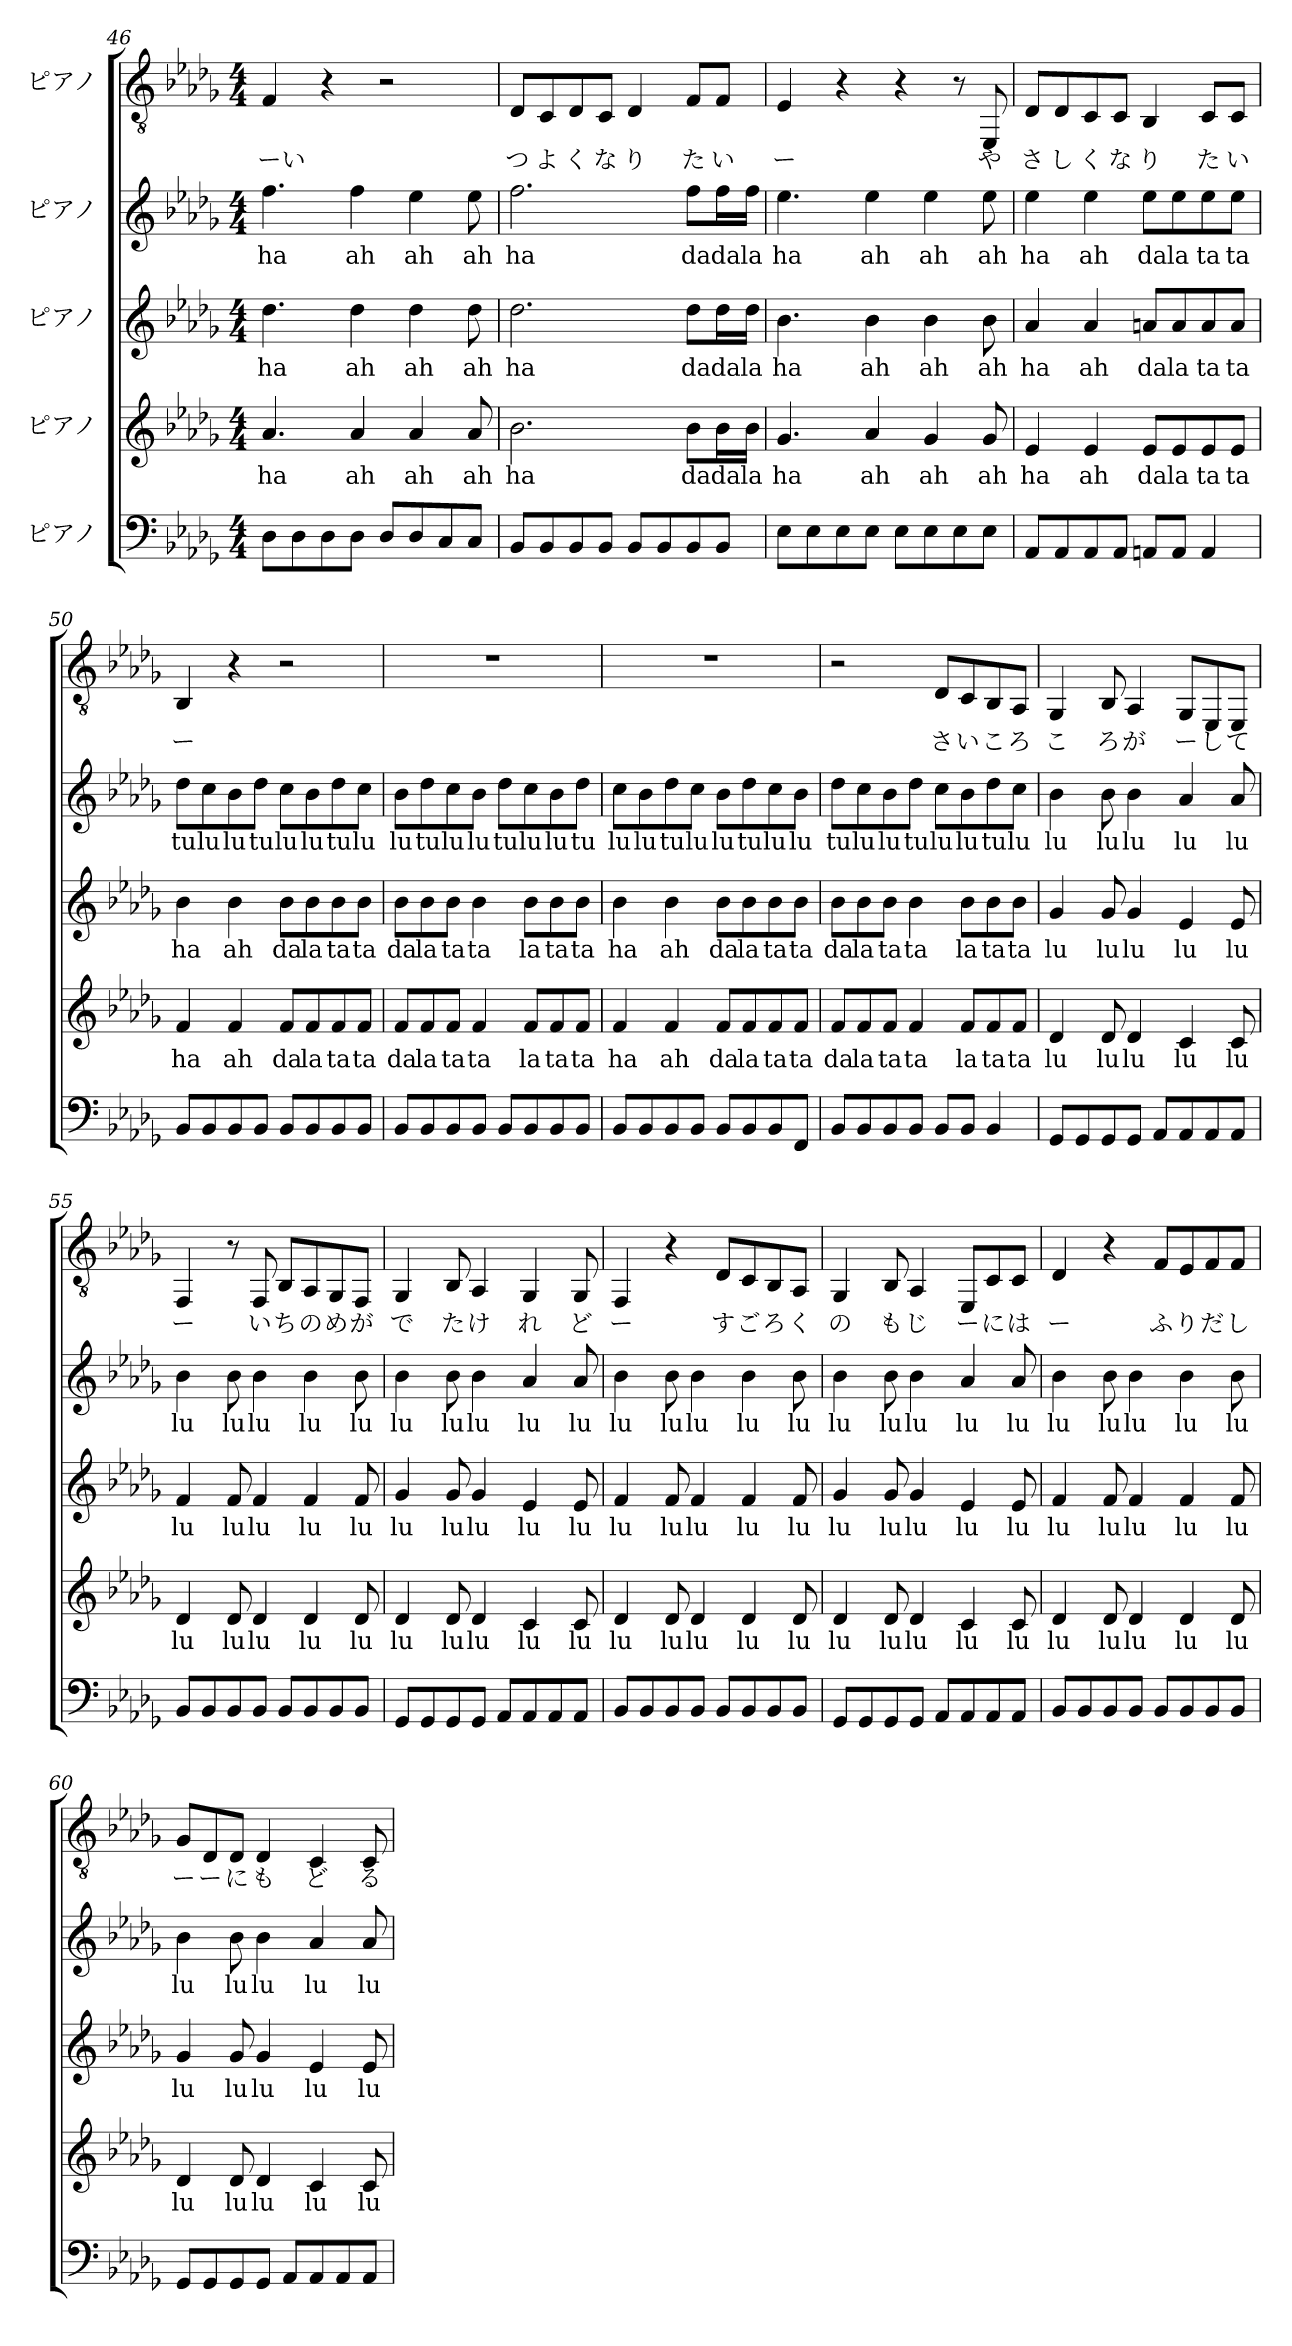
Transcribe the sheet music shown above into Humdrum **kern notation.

**kern	**kern	**text	**kern	**text	**kern	**text	**kern	**text
*part5	*part4	*part4	*part3	*part3	*part2	*part2	*part1	*part1
*staff5	*staff4	*staff4	*staff3	*staff3	*staff2	*staff2	*staff1	*staff1
*I"ピアノ	*I"ピアノ	*	*I"ピアノ	*	*I"ピアノ	*	*I"ピアノ	*
*clefF4	*clefG2	*	*clefG2	*	*clefG2	*	*clefGv2	*
*k[b-e-a-d-g-]	*k[b-e-a-d-g-]	*	*k[b-e-a-d-g-]	*	*k[b-e-a-d-g-]	*	*k[b-e-a-d-g-]	*
*M4/4	*M4/4	*	*M4/4	*	*M4/4	*	*M4/4	*
=46	=46	=46	=46	=46	=46	=46	=46	=46
8D-L	4.a-	ha	4.dd-	ha	4.ff	ha	4F	ーい
8D-	.	.	.	.	.	.	.	.
8D-	.	.	.	.	.	.	4r	.
8D-J	4a-	ah	4dd-	ah	4ff	ah	.	.
8D-L	.	.	.	.	.	.	2r	.
8D-	4a-	ah	4dd-	ah	4ee-	ah	.	.
8C	.	.	.	.	.	.	.	.
8CJ	8a-	ah	8dd-	ah	8ee-	ah	.	.
=47	=47	=47	=47	=47	=47	=47	=47	=47
8BB-L	2.b-	ha	2.dd-	ha	2.ff	ha	8D-L	つ
8BB-	.	.	.	.	.	.	8C	よ
8BB-	.	.	.	.	.	.	8D-	く
8BB-J	.	.	.	.	.	.	8CJ	な
8BB-L	.	.	.	.	.	.	4D-	り
8BB-	.	.	.	.	.	.	.	.
8BB-	8b-L	da	8dd-L	da	8ffL	da	8FL	た
8BB-J	16b-L	da	16dd-L	da	16ffL	da	8FJ	い
.	16b-JJ	la	16dd-JJ	la	16ffJJ	la	.	.
=48	=48	=48	=48	=48	=48	=48	=48	=48
8E-L	4.g-	ha	4.b-	ha	4.ee-	ha	4E-	ー
8E-	.	.	.	.	.	.	.	.
8E-	.	.	.	.	.	.	4r	.
8E-J	4a-	ah	4b-	ah	4ee-	ah	.	.
8E-L	.	.	.	.	.	.	4r	.
8E-	4g-	ah	4b-	ah	4ee-	ah	.	.
8E-	.	.	.	.	.	.	8r	.
8E-J	8g-	ah	8b-	ah	8ee-	ah	8EE-	や
=49	=49	=49	=49	=49	=49	=49	=49	=49
8AA-L	4e-	ha	4a-	ha	4ee-	ha	8D-L	さ
8AA-	.	.	.	.	.	.	8D-	し
8AA-	4e-	ah	4a-	ah	4ee-	ah	8C	く
8AA-J	.	.	.	.	.	.	8CJ	な
8AAnL	8e-L	da	8anL	da	8ee-L	da	4BB-	り
8AAJ	8e-	la	8a	la	8ee-	la	.	.
4AA	8e-	ta	8a	ta	8ee-	ta	8CL	た
.	8e-J	ta	8aJ	ta	8ee-J	ta	8CJ	い
=50	=50	=50	=50	=50	=50	=50	=50	=50
8BB-L	4f	ha	4b-	ha	8dd-L	tu	4BB-	ー
8BB-	.	.	.	.	8cc	lu	.	.
8BB-	4f	ah	4b-	ah	8b-	lu	4r	.
8BB-J	.	.	.	.	8dd-J	tu	.	.
8BB-L	8fL	da	8b-L	da	8ccL	lu	2r	.
8BB-	8f	la	8b-	la	8b-	lu	.	.
8BB-	8f	ta	8b-	ta	8dd-	tu	.	.
8BB-J	8fJ	ta	8b-J	ta	8ccJ	lu	.	.
=51	=51	=51	=51	=51	=51	=51	=51	=51
8BB-L	8fL	da	8b-L	da	8b-L	lu	1r	.
8BB-	8f	la	8b-	la	8dd-	tu	.	.
8BB-	8fJ	ta	8b-J	ta	8cc	lu	.	.
8BB-J	4f	ta	4b-	ta	8b-J	lu	.	.
8BB-L	.	.	.	.	8dd-L	tu	.	.
8BB-	8fL	la	8b-L	la	8cc	lu	.	.
8BB-	8f	ta	8b-	ta	8b-	lu	.	.
8BB-J	8fJ	ta	8b-J	ta	8dd-J	tu	.	.
=52	=52	=52	=52	=52	=52	=52	=52	=52
8BB-L	4f	ha	4b-	ha	8ccL	lu	1r	.
8BB-	.	.	.	.	8b-	lu	.	.
8BB-	4f	ah	4b-	ah	8dd-	tu	.	.
8BB-J	.	.	.	.	8ccJ	lu	.	.
8BB-L	8fL	da	8b-L	da	8b-L	lu	.	.
8BB-	8f	la	8b-	la	8dd-	tu	.	.
8BB-	8f	ta	8b-	ta	8cc	lu	.	.
8FFJ	8fJ	ta	8b-J	ta	8b-J	lu	.	.
=53	=53	=53	=53	=53	=53	=53	=53	=53
8BB-L	8fL	da	8b-L	da	8dd-L	tu	2r	.
8BB-	8f	la	8b-	la	8cc	lu	.	.
8BB-	8fJ	ta	8b-J	ta	8b-	lu	.	.
8BB-J	4f	ta	4b-	ta	8dd-J	tu	.	.
8BB-L	.	.	.	.	8ccL	lu	8D-L	さ
8BB-J	8fL	la	8b-L	la	8b-	lu	8C	い
4BB-	8f	ta	8b-	ta	8dd-	tu	8BB-	こ
.	8fJ	ta	8b-J	ta	8ccJ	lu	8AA-J	ろ
=54	=54	=54	=54	=54	=54	=54	=54	=54
8GG-L	4d-	lu	4g-	lu	4b-	lu	4GG-	こ
8GG-	.	.	.	.	.	.	.	.
8GG-	8d-	lu	8g-	lu	8b-	lu	8BB-	ろ
8GG-J	4d-	lu	4g-	lu	4b-	lu	4AA-	が
8AA-L	.	.	.	.	.	.	.	.
8AA-	4c	lu	4e-	lu	4a-	lu	8GG-L	ー
8AA-	.	.	.	.	.	.	8EE-	し
8AA-J	8c	lu	8e-	lu	8a-	lu	8EE-J	て
=55	=55	=55	=55	=55	=55	=55	=55	=55
8BB-L	4d-	lu	4f	lu	4b-	lu	4FF	ー
8BB-	.	.	.	.	.	.	.	.
8BB-	8d-	lu	8f	lu	8b-	lu	8r	.
8BB-J	4d-	lu	4f	lu	4b-	lu	8FF	い
8BB-L	.	.	.	.	.	.	8BB-L	ち
8BB-	4d-	lu	4f	lu	4b-	lu	8AA-	の
8BB-	.	.	.	.	.	.	8GG-	め
8BB-J	8d-	lu	8f	lu	8b-	lu	8FFJ	が
=56	=56	=56	=56	=56	=56	=56	=56	=56
8GG-L	4d-	lu	4g-	lu	4b-	lu	4GG-	で
8GG-	.	.	.	.	.	.	.	.
8GG-	8d-	lu	8g-	lu	8b-	lu	8BB-	た
8GG-J	4d-	lu	4g-	lu	4b-	lu	4AA-	け
8AA-L	.	.	.	.	.	.	.	.
8AA-	4c	lu	4e-	lu	4a-	lu	4GG-	れ
8AA-	.	.	.	.	.	.	.	.
8AA-J	8c	lu	8e-	lu	8a-	lu	8GG-	ど
=57	=57	=57	=57	=57	=57	=57	=57	=57
8BB-L	4d-	lu	4f	lu	4b-	lu	4FF	ー
8BB-	.	.	.	.	.	.	.	.
8BB-	8d-	lu	8f	lu	8b-	lu	4r	.
8BB-J	4d-	lu	4f	lu	4b-	lu	.	.
8BB-L	.	.	.	.	.	.	8D-L	す
8BB-	4d-	lu	4f	lu	4b-	lu	8C	ご
8BB-	.	.	.	.	.	.	8BB-	ろ
8BB-J	8d-	lu	8f	lu	8b-	lu	8AA-J	く
=58	=58	=58	=58	=58	=58	=58	=58	=58
8GG-L	4d-	lu	4g-	lu	4b-	lu	4GG-	の
8GG-	.	.	.	.	.	.	.	.
8GG-	8d-	lu	8g-	lu	8b-	lu	8BB-	も
8GG-J	4d-	lu	4g-	lu	4b-	lu	4AA-	じ
8AA-L	.	.	.	.	.	.	.	.
8AA-	4c	lu	4e-	lu	4a-	lu	8EE-L	ー
8AA-	.	.	.	.	.	.	8C	に
8AA-J	8c	lu	8e-	lu	8a-	lu	8CJ	は
=59	=59	=59	=59	=59	=59	=59	=59	=59
8BB-L	4d-	lu	4f	lu	4b-	lu	4D-	ー
8BB-	.	.	.	.	.	.	.	.
8BB-	8d-	lu	8f	lu	8b-	lu	4r	.
8BB-J	4d-	lu	4f	lu	4b-	lu	.	.
8BB-L	.	.	.	.	.	.	8FL	ふ
8BB-	4d-	lu	4f	lu	4b-	lu	8E-	り
8BB-	.	.	.	.	.	.	8F	だ
8BB-J	8d-	lu	8f	lu	8b-	lu	8FJ	し
=60	=60	=60	=60	=60	=60	=60	=60	=60
8GG-L	4d-	lu	4g-	lu	4b-	lu	8G-L	ー
8GG-	.	.	.	.	.	.	8D-	ー
8GG-	8d-	lu	8g-	lu	8b-	lu	8D-J	に
8GG-J	4d-	lu	4g-	lu	4b-	lu	4D-	も
8AA-L	.	.	.	.	.	.	.	.
8AA-	4c	lu	4e-	lu	4a-	lu	4C	ど
8AA-	.	.	.	.	.	.	.	.
8AA-J	8c	lu	8e-	lu	8a-	lu	8C	る
=	=	=	=	=	=	=	=	=
*-	*-	*-	*-	*-	*-	*-	*-	*-
